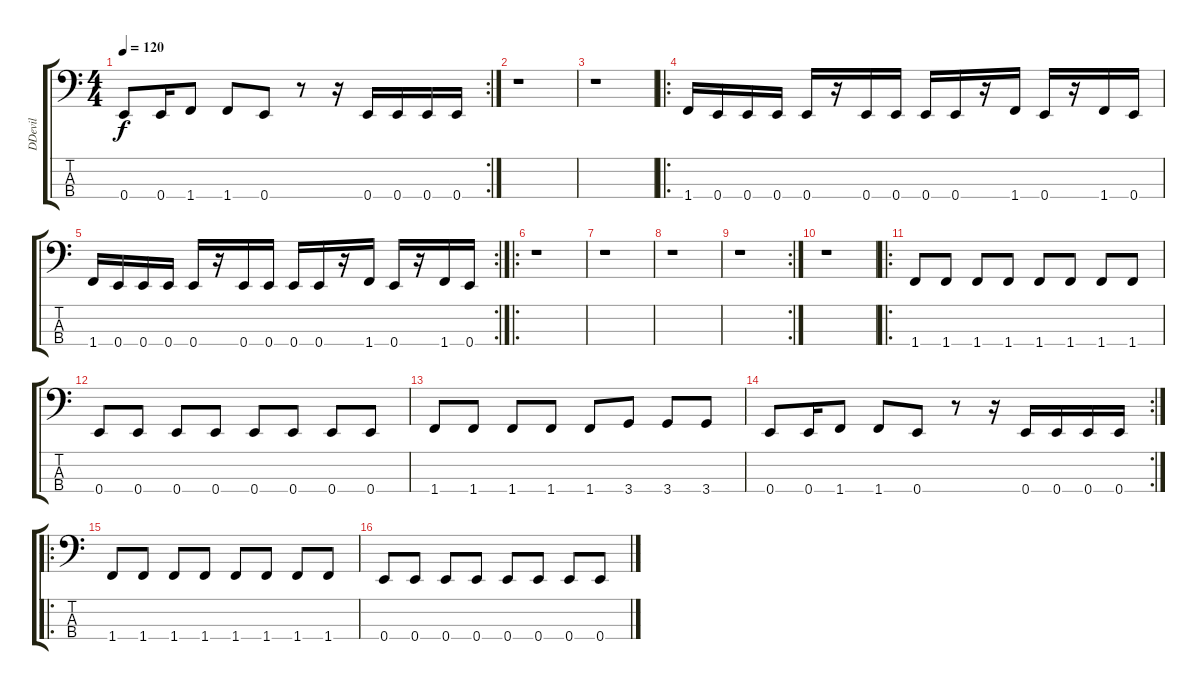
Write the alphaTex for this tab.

\track ("DDevil" "DDevil") {instrument electricbassfinger}
\staff {score tabs}
\tuning (G2 D2 A1 E1) {hide}
\rc 2
\ts (4 4)
\tempo 120
\clef f4
\ks c
0.4.8{dy f} 0.4.16 1.4.8 1.4.8 0.4.8 r.8 r.16 0.4.16 0.4.16 0.4.16 0.4.16 |
r.1 |
r.1 |
\ro
1.4.16 0.4.16 0.4.16 0.4.16 0.4.16 r.16 0.4.16 0.4.16 0.4.16 0.4.16 r.16 1.4.16 0.4.16 r.16 1.4.16 0.4.16 |
\rc 2
1.4.16 0.4.16 0.4.16 0.4.16 0.4.16 r.16 0.4.16 0.4.16 0.4.16 0.4.16 r.16 1.4.16 0.4.16 r.16 1.4.16 0.4.16 |
\ro
r.1 |
r.1 |
r.1 |
\rc 2
r.1 |
r.1 |
\ro
1.4.8 1.4.8 1.4.8 1.4.8 1.4.8 1.4.8 1.4.8 1.4.8 |
0.4.8 0.4.8 0.4.8 0.4.8 0.4.8 0.4.8 0.4.8 0.4.8 |
1.4.8 1.4.8 1.4.8 1.4.8 1.4.8 3.4.8 3.4.8 3.4.8 |
\rc 2
0.4.8 0.4.16 1.4.8 1.4.8 0.4.8 r.8 r.16 0.4.16 0.4.16 0.4.16 0.4.16 |
\ro
1.4.8 1.4.8 1.4.8 1.4.8 1.4.8 1.4.8 1.4.8 1.4.8 |
0.4.8 0.4.8 0.4.8 0.4.8 0.4.8 0.4.8 0.4.8 0.4.8
